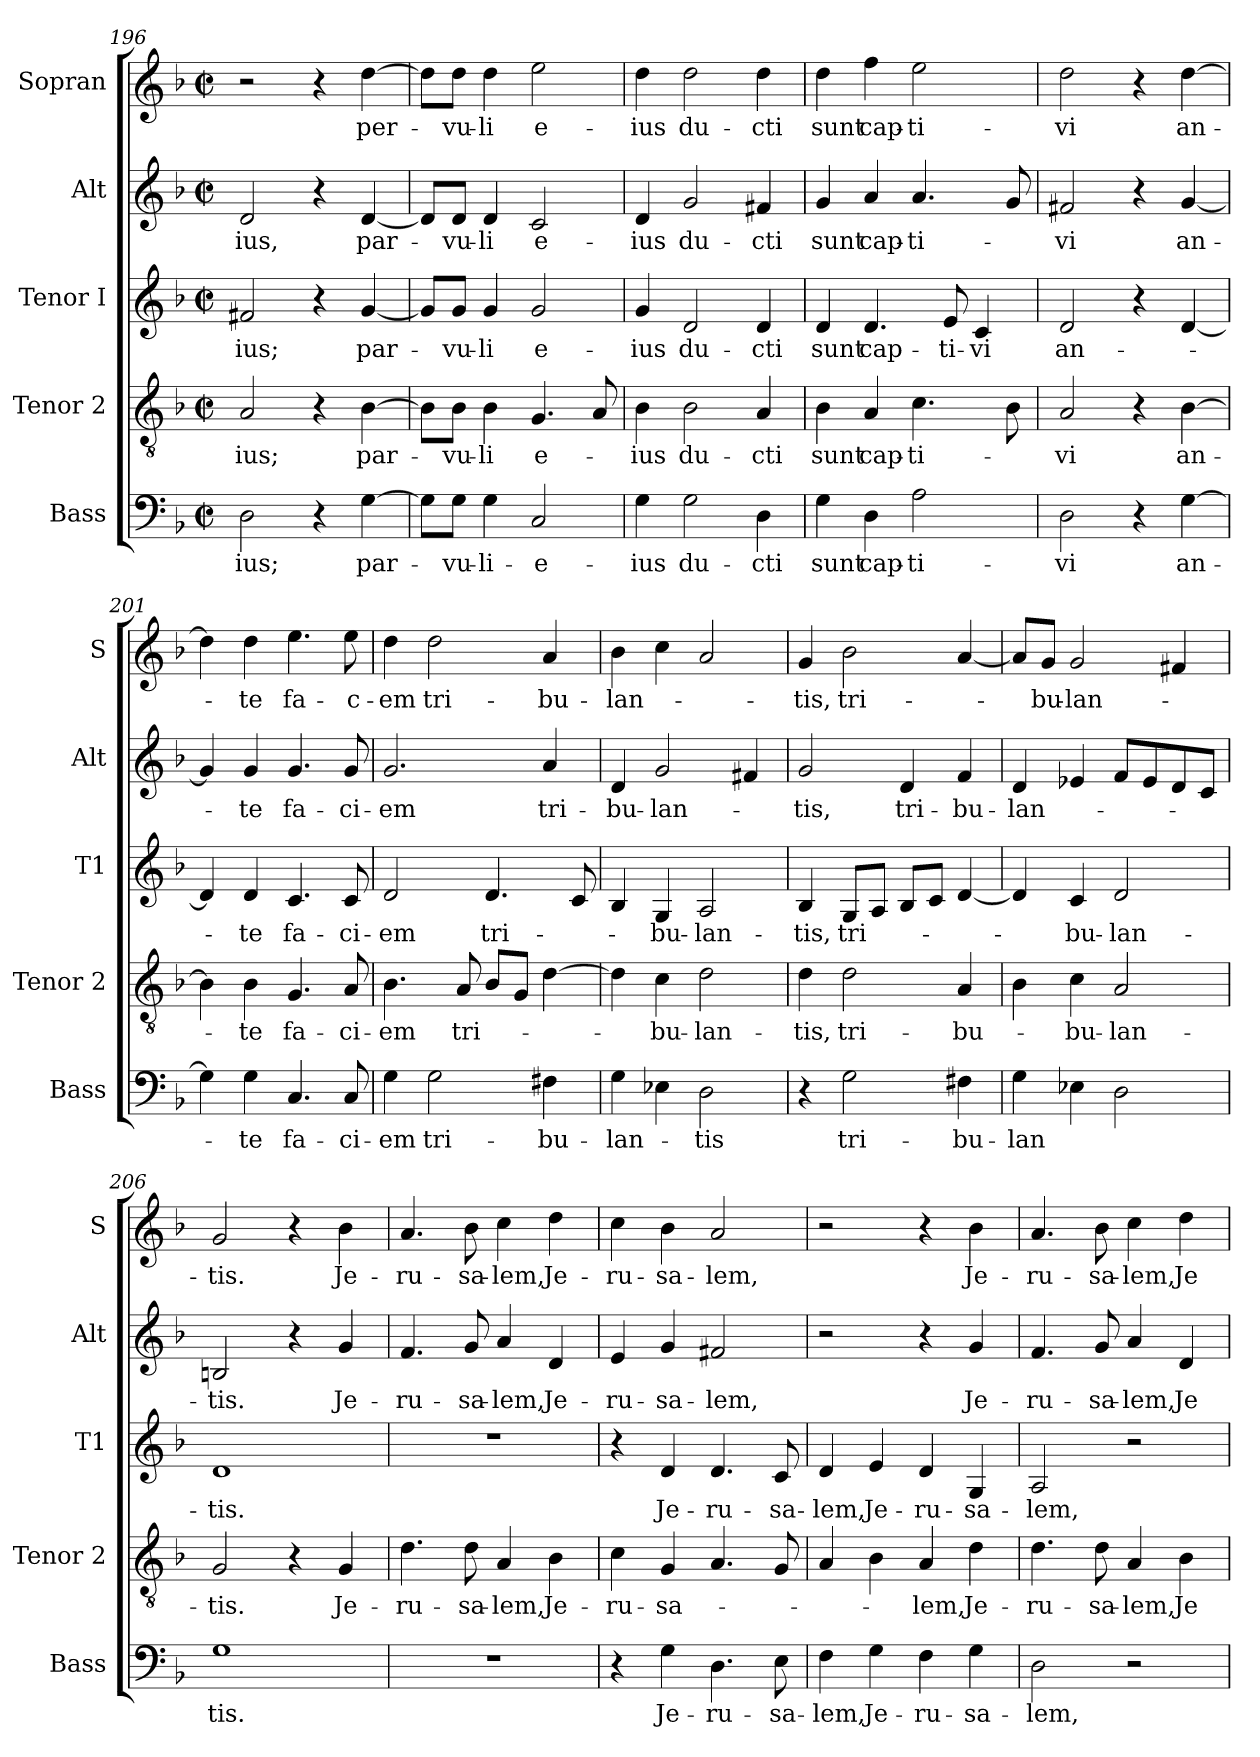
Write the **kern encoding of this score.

**kern	**text	**kern	**text	**kern	**text	**kern	**text	**kern	**text
*part5	*part5	*part4	*part4	*part3	*part3	*part2	*part2	*part1	*part1
*staff5	*staff5	*staff4	*staff4	*staff3	*staff3	*staff2	*staff2	*staff1	*staff1
*I"Bass	*	*I"Tenor 2	*	*I"Tenor I	*	*I"Alt	*	*I"Sopran	*
*I'Bass	*	*I'Tenor 2	*	*I'T1	*	*I'Alt	*	*I'S	*
*clefF4	*	*clefGv2	*	*clefG2	*	*clefG2	*	*clefG2	*
*k[b-]	*	*k[b-]	*	*k[b-]	*	*k[b-]	*	*k[b-]	*
*M2/2	*	*M2/2	*	*M2/2	*	*M2/2	*	*M2/2	*
*met(c|)	*	*met(c|)	*	*met(c|)	*	*met(c|)	*	*met(c|)	*
=196	=196	=196	=196	=196	=196	=196	=196	=196	=196
!	!LO:LY:b	!	!LO:LY:b	!	!LO:LY:b	!	!LO:LY:b	!	!
2D\	-ius;	2A/	-ius;	2f#X/	-ius;	2d/	-ius,	2r	.
4r	.	4r	.	4r	.	4r	.	4r	.
!	!LO:LY:b	!	!LO:LY:b	!	!LO:LY:b	!	!LO:LY:b	!	!LO:LY:b
[4G\	par-	[4B-\	par-	[4g/	par-	[4d/	par-	[4dd\	per-
=197	=197	=197	=197	=197	=197	=197	=197	=197	=197
8G\L]	.	8B-\L]	.	8g/L]	.	8d/L]	.	8dd\L]	.
!	!LO:LY:b	!	!LO:LY:b	!	!LO:LY:b	!	!LO:LY:b	!	!LO:LY:b
8G\J	-vu-	8B-\J	-vu-	8g/J	-vu-	8d/J	-vu-	8dd\J	-vu-
!	!LO:LY:b	!	!LO:LY:b	!	!LO:LY:b	!	!LO:LY:b	!	!LO:LY:b
4G\	-li-	4B-\	-li	4g/	-li	4d/	-li	4dd\	-li
!	!LO:LY:b	!	!LO:LY:b	!	!LO:LY:b	!	!LO:LY:b	!	!LO:LY:b
2C/	-e-	4.G/	e-	2g/	e-	2c/	e-	2ee\	e-
.	.	8A/	.	.	.	.	.	.	.
!!LO:PB:g=z
=198	=198	=198	=198	=198	=198	=198	=198	=198	=198
!	!LO:LY:b	!	!LO:LY:b	!	!LO:LY:b	!	!LO:LY:b	!	!LO:LY:b
4G\	-ius	4B-\	-ius	4g/	-ius	4d/	-ius	4dd\	-ius
!	!LO:LY:b	!	!LO:LY:b	!	!LO:LY:b	!	!LO:LY:b	!	!LO:LY:b
2G\	du-	2B-\	du-	2d/	du-	2g/	du-	2dd\	du-
!	!LO:LY:b	!	!LO:LY:b	!	!LO:LY:b	!	!LO:LY:b	!	!LO:LY:b
4D\	-cti	4A/	-cti	4d/	-cti	4f#X/	-cti	4dd\	-cti
=199	=199	=199	=199	=199	=199	=199	=199	=199	=199
!	!LO:LY:b	!	!LO:LY:b	!	!LO:LY:b	!	!LO:LY:b	!	!LO:LY:b
4G\	sunt	4B-\	sunt	4d/	sunt	4g/	sunt	4dd\	sunt
!	!LO:LY:b	!	!LO:LY:b	!	!LO:LY:b	!	!LO:LY:b	!	!LO:LY:b
4D\	cap-	4A/	cap-	4.d/	cap-	4a/	cap-	4ff\	cap-
!	!LO:LY:b	!	!LO:LY:b	!	!	!	!LO:LY:b	!	!LO:LY:b
2A\	-ti-	4.c\	-ti-	.	.	4.a/	-ti-	2ee\	-ti-
!	!	!	!	!	!LO:LY:b	!	!	!	!
.	.	.	.	8e/	-ti-	.	.	.	.
!	!	!	!	!	!LO:LY:b	!	!	!	!
.	.	.	.	4c/	-vi	.	.	.	.
.	.	8B-\	.	.	.	8g/	.	.	.
=200	=200	=200	=200	=200	=200	=200	=200	=200	=200
!	!LO:LY:b	!	!LO:LY:b	!	!LO:LY:b	!	!LO:LY:b	!	!LO:LY:b
2D\	-vi	2A/	-vi	2d/	an-	2f#X/	-vi	2dd\	-vi
4r	.	4r	.	4r	.	4r	.	4r	.
!	!LO:LY:b	!	!LO:LY:b	!	!	!	!LO:LY:b	!	!LO:LY:b
[4G\	an-	[4B-\	an-	[4d/	.	[4g/	an-	[4dd\	an-
=201	=201	=201	=201	=201	=201	=201	=201	=201	=201
4G\]	.	4B-\]	.	4d/]	.	4g/]	.	4dd\]	.
!	!LO:LY:b	!	!LO:LY:b	!	!LO:LY:b	!	!LO:LY:b	!	!LO:LY:b
4G\	-te	4B-\	-te	4d/	-te	4g/	-te	4dd\	-te
!	!LO:LY:b	!	!LO:LY:b	!	!LO:LY:b	!	!LO:LY:b	!	!LO:LY:b
4.C/	fa-	4.G/	fa-	4.c/	fa-	4.g/	fa-	4.ee\	fa-
!	!LO:LY:b	!	!LO:LY:b	!	!LO:LY:b	!	!LO:LY:b	!	!LO:LY:b
8C/	-ci-	8A/	-ci-	8c/	-ci-	8g/	-ci-	8ee\	-c-
=202	=202	=202	=202	=202	=202	=202	=202	=202	=202
!	!LO:LY:b	!	!LO:LY:b	!	!LO:LY:b	!	!LO:LY:b	!	!LO:LY:b
4G\	-em	4.B-\	-em	2d/	-em	2.g/	-em	4dd\	-em
!	!LO:LY:b	!	!	!	!	!	!	!	!LO:LY:b
2G\	tri-	.	.	.	.	.	.	2dd\	tri-
!	!	!	!LO:LY:b	!	!	!	!	!	!
.	.	8A/	tri-	.	.	.	.	.	.
!	!	!	!	!	!LO:LY:b	!	!	!	!
.	.	8B-/L	.	4.d/	tri-	.	.	.	.
.	.	8G/J	.	.	.	.	.	.	.
!	!LO:LY:b	!	!	!	!	!	!LO:LY:b	!	!LO:LY:b
4F#X\	-bu-	[4d\	.	.	.	4a/	tri-	4a/	-bu-
.	.	.	.	8c/	.	.	.	.	.
!!LO:LB:g=z
=203	=203	=203	=203	=203	=203	=203	=203	=203	=203
!	!LO:LY:b	!	!	!	!	!	!LO:LY:b	!	!LO:LY:b
4G\	-lan-	4d\]	.	4B-/	.	4d/	-bu-	4b-\	-lan-
!	!	!	!LO:LY:b	!	!LO:LY:b	!	!LO:LY:b	!	!
4E-X\	.	4c\	-bu-	4G/	-bu-	2g/	-lan-	4cc\	.
!	!LO:LY:b	!	!LO:LY:b	!	!LO:LY:b	!	!	!	!
2D\	-tis	2d\	-lan-	2A/	-lan-	.	.	2a/	.
.	.	.	.	.	.	4f#X/	.	.	.
=204	=204	=204	=204	=204	=204	=204	=204	=204	=204
!	!	!	!LO:LY:b	!	!LO:LY:b	!	!LO:LY:b	!	!LO:LY:b
4r	.	4d\	-tis,	4B-/	-tis,	2g/	-tis,	4g/	-tis,
!	!LO:LY:b	!	!LO:LY:b	!	!LO:LY:b	!	!	!	!LO:LY:b
2G\	tri-	2d\	tri-	8G/L	tri-	.	.	2b-\	tri-
.	.	.	.	8A/J	.	.	.	.	.
!	!	!	!	!	!	!	!LO:LY:b	!	!
.	.	.	.	8B-/L	.	4d/	tri-	.	.
.	.	.	.	8c/J	.	.	.	.	.
!	!LO:LY:b	!	!LO:LY:b	!	!	!	!LO:LY:b	!	!
4F#X\	-bu-	4A/	-bu-	[4d/	.	4f/	-bu-	[4a/	.
=205	=205	=205	=205	=205	=205	=205	=205	=205	=205
!	!LO:LY:b	!	!	!	!	!	!LO:LY:b	!	!
4G\	-lan	4B-\	.	4d/]	.	4d/	-lan-	8a/L]	.
!	!	!	!	!	!	!	!	!	!LO:LY:b
.	.	.	.	.	.	.	.	8g/J	-bu-
!	!	!	!LO:LY:b	!	!LO:LY:b	!	!	!	!LO:LY:b
4E-X\	.	4c\	-bu-	4c/	-bu-	4e-X/	.	2g/	-lan-
!	!	!	!LO:LY:b	!	!LO:LY:b	!	!	!	!
2D\	.	2A/	-lan-	2d/	-lan-	8f/L	.	.	.
.	.	.	.	.	.	8e-/	.	.	.
.	.	.	.	.	.	8d/	.	4f#X/	.
.	.	.	.	.	.	8c/J	.	.	.
=206	=206	=206	=206	=206	=206	=206	=206	=206	=206
!	!LO:LY:b	!	!LO:LY:b	!	!LO:LY:b	!	!LO:LY:b	!	!LO:LY:b
1G	tis.	2G/	-tis.	1d	-tis.	2Bn/	-tis.	2g/	-tis.
.	.	4r	.	.	.	4r	.	4r	.
!	!	!	!LO:LY:b	!	!	!	!LO:LY:b	!	!LO:LY:b
.	.	4G/	Je-	.	.	4g/	Je-	4b-\	Je-
=207	=207	=207	=207	=207	=207	=207	=207	=207	=207
!	!	!	!LO:LY:b	!	!	!	!LO:LY:b	!	!LO:LY:b
1r	.	4.d\	-ru-	1r	.	4.f/	-ru-	4.a/	-ru-
!	!	!	!LO:LY:b	!	!	!	!LO:LY:b	!	!LO:LY:b
.	.	8d\	-sa-	.	.	8g/	-sa-	8b-\	-sa-
!	!	!	!LO:LY:b	!	!	!	!LO:LY:b	!	!LO:LY:b
.	.	4A/	-lem,	.	.	4a/	-lem,	4cc\	-lem,
!	!	!	!LO:LY:b	!	!	!	!LO:LY:b	!	!LO:LY:b
.	.	4B-\	Je-	.	.	4d/	Je-	4dd\	Je-
!!LO:PB:g=z
=208	=208	=208	=208	=208	=208	=208	=208	=208	=208
!	!	!	!LO:LY:b	!	!	!	!LO:LY:b	!	!LO:LY:b
4r	.	4c\	-ru-	4r	.	4e/	-ru-	4cc\	-ru-
!	!LO:LY:b	!	!LO:LY:b	!	!LO:LY:b	!	!LO:LY:b	!	!LO:LY:b
4G\	Je-	4G/	-sa-	4d/	Je-	4g/	-sa-	4b-\	-sa-
!	!LO:LY:b	!	!	!	!LO:LY:b	!	!LO:LY:b	!	!LO:LY:b
4.D\	-ru-	4.A/	.	4.d/	-ru-	2f#X/	-lem,	2a/	-lem,
!	!LO:LY:b	!	!	!	!LO:LY:b	!	!	!	!
8E\	-sa-	8G/	.	8c/	-sa-	.	.	.	.
=209	=209	=209	=209	=209	=209	=209	=209	=209	=209
!	!LO:LY:b	!	!	!	!LO:LY:b	!	!	!	!
4F\	-lem,	4A/	.	4d/	-lem,	2r	.	2r	.
!	!LO:LY:b	!	!	!	!LO:LY:b	!	!	!	!
4G\	Je-	4B-\	.	4e/	Je-	.	.	.	.
!	!LO:LY:b	!	!LO:LY:b	!	!LO:LY:b	!	!	!	!
4F\	-ru-	4A/	-lem,	4d/	-ru-	4r	.	4r	.
!	!LO:LY:b	!	!LO:LY:b	!	!LO:LY:b	!	!LO:LY:b	!	!LO:LY:b
4G\	-sa-	4d\	Je-	4G/	-sa-	4g/	Je-	4b-\	Je-
=210	=210	=210	=210	=210	=210	=210	=210	=210	=210
!	!LO:LY:b	!	!LO:LY:b	!	!LO:LY:b	!	!LO:LY:b	!	!LO:LY:b
2D\	-lem,	4.d\	-ru-	2A/	-lem,	4.f/	-ru-	4.a/	-ru-
!	!	!	!LO:LY:b	!	!	!	!LO:LY:b	!	!LO:LY:b
.	.	8d\	-sa-	.	.	8g/	-sa-	8b-\	-sa-
!	!	!	!LO:LY:b	!	!	!	!LO:LY:b	!	!LO:LY:b
2r	.	4A/	-lem,	2r	.	4a/	-lem,	4cc\	-lem,
!	!	!	!LO:LY:b	!	!	!	!LO:LY:b	!	!LO:LY:b
.	.	4B-\	Je-	.	.	4d/	Je-	4dd\	Je-
=	=	=	=	=	=	=	=	=	=
*-	*-	*-	*-	*-	*-	*-	*-	*-	*-
